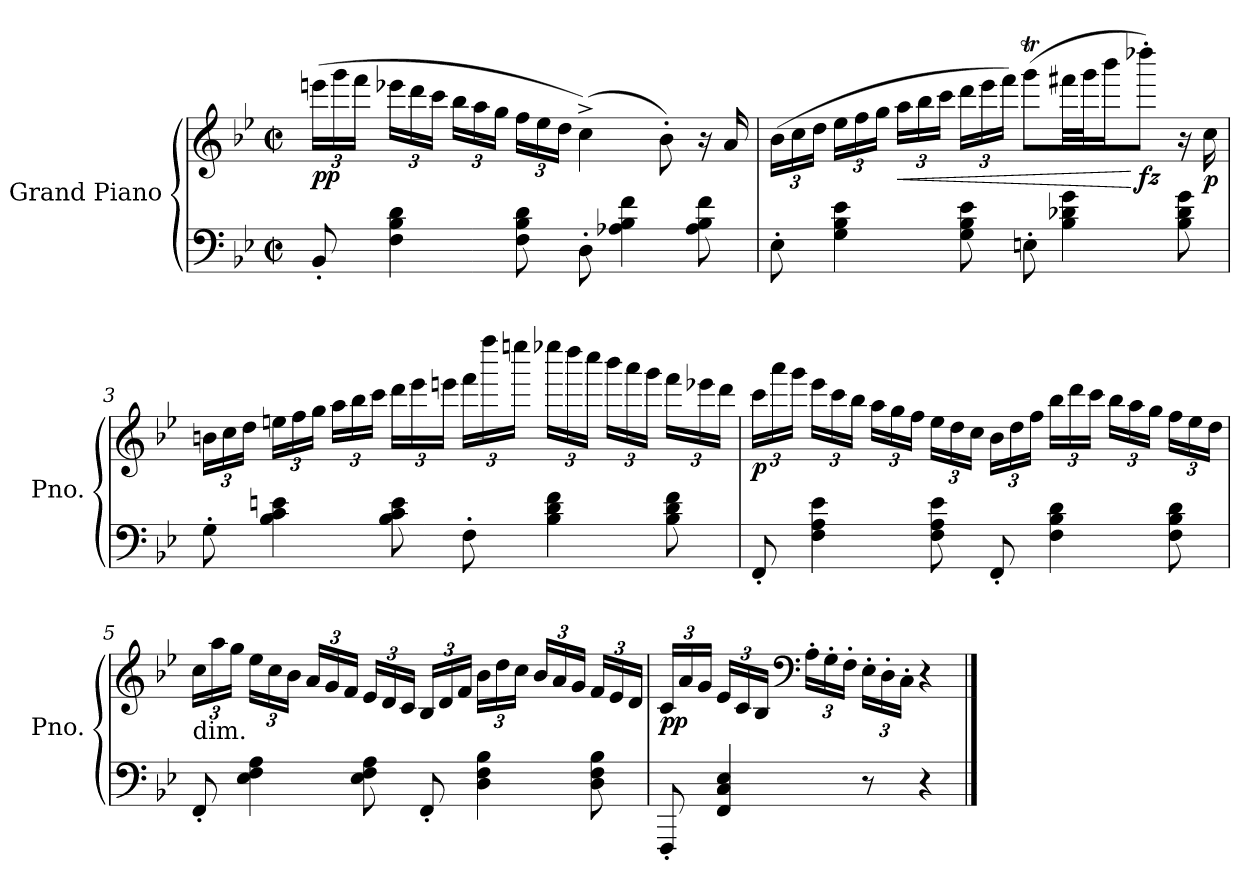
**kern	**kern	**dynam
*part1	*part1	*part1
*staff2	*staff1	*staff1/2
*I"Grand Piano	*	*
*I'Pno.	*	*
*clefF4	*clefG2	*
*k[b-e-]	*k[b-e-]	*
*M2/2	*M2/2	*
*met(c|)	*met(c|)	*
*MM91	*MM91	*
*	*Xbrackettup	*
=1	=1	=1
!	!	!LO:DY:b
8BB-'/	(>24eeen\LL	pp
.	24ggg\	.
.	24fff\JJ	.
4F\ 4B-\ 4d\	24eee-X\LL	.
.	24ddd\	.
.	24ccc\JJ	.
.	24bb-\LL	.
.	24aa\	.
.	24gg\JJ	.
8F\ 8B-\ 8d\	24ff\LL	.
.	24ee-\	.
.	24dd\JJ	.
8D'\	(>4cc^\)	.
4A-X\ 4B-\ 4f\	.	.
.	8b-'\)	.
8A-\ 8B-\ 8f\	16r	.
.	16a/	.
!!LO:LB:g=z
=2	=2	=2
8E-'\	(>24b-\LL	.
.	24cc\	.
.	24dd\JJ	.
4G\ 4B-\ 4e-\	24ee-\LL	.
.	24ff\	.
.	24gg\JJ	.
!	!	!LO:HP:b
.	24aa\LL	<
.	24bb-\	.
.	24ccc\JJ	.
8G\ 8B-\ 8e-\	24ddd\LL	.
.	24eee-\	.
.	24fff\JJ)	.
8En'\	(>8gggT\L	.
4B-\ 4d-X\ 4g\	32fff#X\LL	.
.	32ggg\J	.
.	16bbb-\J	.
!	!	!LO:DY:n=1:b
.	8dddd-X'\J)	[ fz
8B-\ 8d-\ 8g\	16r	.
!	!	!LO:DY:n=2:b
.	16cc\	p
!!LO:LB:g=z
=3	=3	=3
8G'\	24bn\LL	.
.	24cc\	.
.	24dd\JJ	.
4B-\ 4c\ 4en\	24een\LL	.
.	24ff\	.
.	24gg\JJ	.
.	24aa\LL	.
.	24bb-\	.
.	24ccc\JJ	.
8B-\ 8c\ 8e\	24ddd\LL	.
.	24eee-\	.
.	24eeen\JJ	.
8F'\	24fff\LL	.
.	24ffff\	.
.	24eeeen\JJ	.
4B-\ 4d\ 4f\	24eeee-X\LL	.
.	24dddd\	.
.	24cccc\JJ	.
.	24bbb-\LL	.
.	24aaa\	.
.	24ggg\JJ	.
8B-\ 8d\ 8f\	24fff\LL	.
.	24eee-X\	.
.	24ddd\JJ	.
!!LO:LB:g=z
=4	=4	=4
!	!	!LO:DY:b
8FF'/	24ccc\LL	p
.	24aaa\	.
.	24ggg\JJ	.
4F\ 4A\ 4e-\	24eee-\LL	.
.	24ccc\	.
.	24bb-\JJ	.
.	24aa\LL	.
.	24gg\	.
.	24ff\JJ	.
8F\ 8A\ 8e-\	24ee-\LL	.
.	24dd\	.
.	24cc\JJ	.
8FF'/	24b-\LL	.
.	24dd\	.
.	24ff\JJ	.
4F\ 4B-\ 4d\	24bb-\LL	.
.	24ddd\	.
.	24ccc\JJ	.
.	24bb-\LL	.
.	24aa\	.
.	24gg\JJ	.
8F\ 8B-\ 8d\	24ff\LL	.
.	24ee-\	.
.	24dd\JJ	.
!!LO:LB:g=z
=5	=5	=5
!	!LO:TX:b:t=dim.	!
8FF'/	24cc\LL	.
.	24aa\	.
.	24gg\JJ	.
4E-\ 4F\ 4A\	24ee-\LL	.
.	24cc\	.
.	24b-\JJ	.
.	24a/LL	.
.	24g/	.
.	24f/JJ	.
8E-\ 8F\ 8A\	24e-/LL	.
.	24d/	.
.	24c/JJ	.
8FF'/	24B-/LL	.
.	24d/	.
.	24f/JJ	.
4D\ 4F\ 4B-\	24b-\LL	.
.	24dd\	.
.	24cc\JJ	.
.	24b-/LL	.
.	24a/	.
.	24g/JJ	.
8D\ 8F\ 8B-\	24f/LL	.
.	24e-/	.
.	24d/JJ	.
=6	=6	=6
!	!	!LO:DY:b
8FFF'/	24c/LL	pp
.	24a/	.
.	24g/JJ	.
4FF/ 4C/ 4E-/	24e-/LL	.
.	24c/	.
.	24B-/JJ	.
*	*clefF4	*
.	24A'\LL	.
.	24G'\	.
.	24F'\JJ	.
8r	24E-'\LL	.
.	24D'\	.
.	24C'\JJ	.
4r	4r	.
==	==	==
*-	*-	*-
